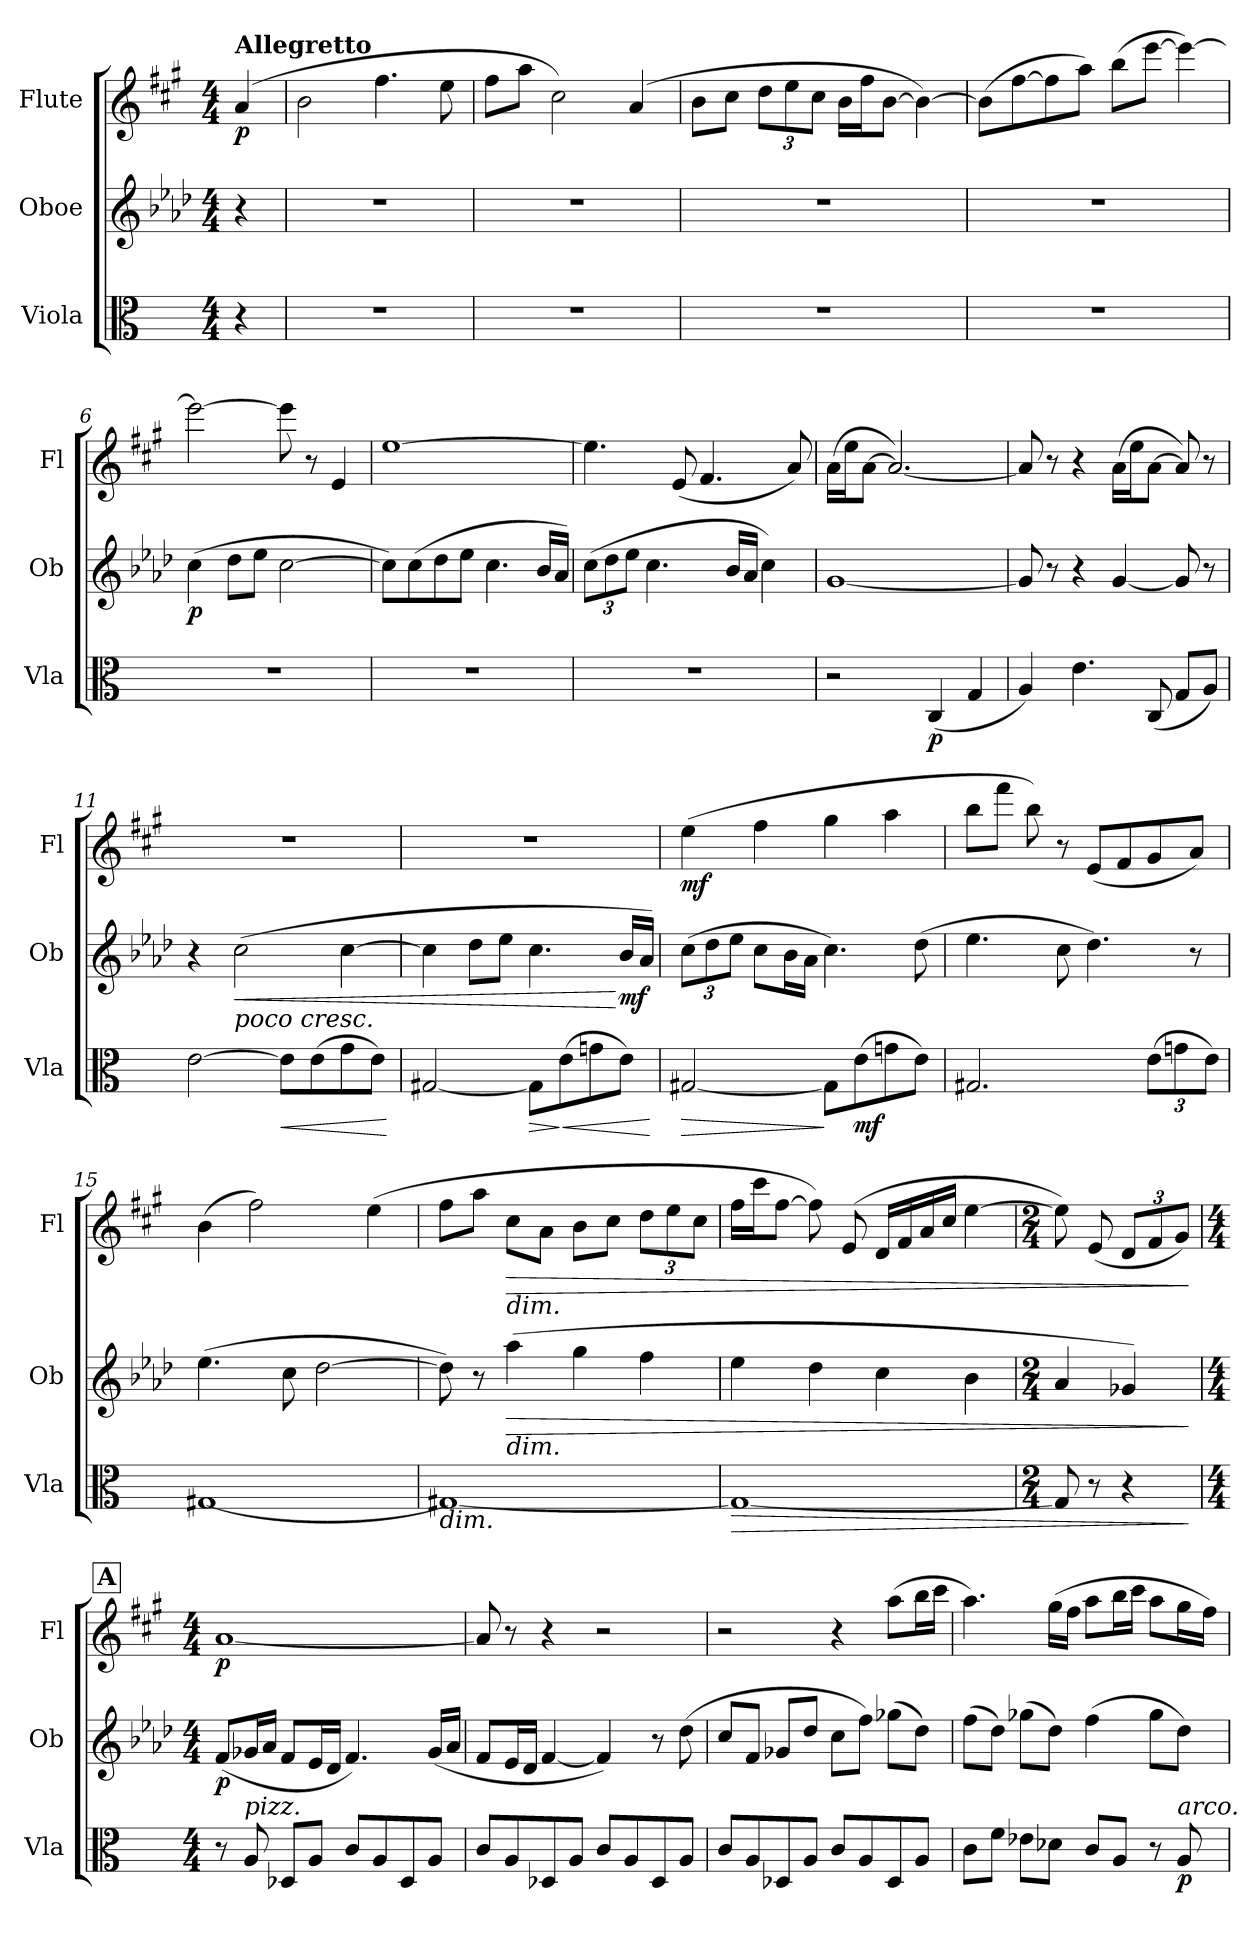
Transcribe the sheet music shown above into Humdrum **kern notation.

**kern	**dynam	**kern	**dynam	**kern	**dynam
*part3	*part3	*part2	*part2	*part1	*part1
*staff3	*staff3	*staff2	*staff2	*staff1	*staff1
*I"Viola	*	*I"Oboe	*	*I"Flute	*
*I'Vla	*	*I'Ob	*	*I'Fl	*
*clefC3	*	*clefG2	*	*clefG2	*
*k[]	*	*k[b-e-a-d-]	*	*k[f#c#g#]	*
*M4/4	*	*M4/4	*	*M4/4	*
=1	=1	=1	=1	=1	=1
!	!	!	!	!LO:TX:a:B:t=Allegretto	!
!	!	!	!	!	!LO:DY:b
4r	.	4r	.	(4a/	p
=2	=2	=2	=2	=2	=2
1r	.	1r	.	2b\	.
.	.	.	.	4.ff#\	.
.	.	.	.	8ee\	.
=3	=3	=3	=3	=3	=3
1r	.	1r	.	8ff#\L	.
.	.	.	.	8aa\J	.
.	.	.	.	2cc#\)	.
.	.	.	.	(>4a/	.
=4	=4	=4	=4	=4	=4
1r	.	1r	.	8b\L	.
.	.	.	.	8cc#\J	.
*	*	*	*	*Xbrackettup	*
.	.	.	.	12dd\L	.
.	.	.	.	12ee\	.
.	.	.	.	12cc#\J	.
.	.	.	.	16b\LL	.
.	.	.	.	16ff#\J	.
.	.	.	.	[8b\J	.
.	.	.	.	4b\_)	.
=5	=5	=5	=5	=5	=5
1r	.	1r	.	(8b\L]	.
.	.	.	.	[8ff#\	.
.	.	.	.	8ff#\]	.
.	.	.	.	8aa\J)	.
.	.	.	.	(8bb\L	.
.	.	.	.	[8eee\J	.
.	.	.	.	4eee\_)	.
!!LO:LB:g=z
=6	=6	=6	=6	=6	=6
!	!	!	!LO:DY:b	!	!
1r	.	(4cc\	p	2eee\_	.
.	.	8dd-\L	.	.	.
.	.	8ee-\J	.	.	.
.	.	[2cc\	.	8eee\]	.
.	.	.	.	8r	.
.	.	.	.	4e/	.
=7	=7	=7	=7	=7	=7
1r	.	8cc\L])	.	[1ee	.
.	.	(8cc\	.	.	.
.	.	8dd-\	.	.	.
.	.	8ee-\J	.	.	.
.	.	4.cc\	.	.	.
.	.	16b-/LL	.	.	.
.	.	16a-/JJ)	.	.	.
=8	=8	=8	=8	=8	=8
*	*	*Xbrackettup	*	*	*
1r	.	(12cc\L	.	4.ee\]	.
.	.	12dd-\	.	.	.
.	.	12ee-\J	.	.	.
.	.	4.cc\	.	.	.
.	.	.	.	(8e/	.
.	.	.	.	4.f#/	.
.	.	16b-/LL	.	.	.
.	.	16a-/JJ	.	.	.
.	.	4cc\)	.	.	.
.	.	.	.	8a/)	.
=9	=9	=9	=9	=9	=9
2r	.	[1g	.	(16a\LL	.
.	.	.	.	16ee\J	.
.	.	.	.	[8a\J	.
.	.	.	.	2.a/_)	.
!	!LO:DY:b	!	!	!	!
(4C/	p	.	.	.	.
4G/	.	.	.	.	.
=10	=10	=10	=10	=10	=10
4A/)	.	8g/]	.	8a/]	.
.	.	8r	.	8r	.
4.e\	.	4r	.	4r	.
.	.	[4g/	.	(16a\LL	.
.	.	.	.	16ee\J	.
(8C/	.	.	.	[8a\J	.
8G/L	.	8g/]	.	8a/])	.
8A/J)	.	8r	.	8r	.
!!LO:LB:g=z
=11	=11	=11	=11	=11	=11
[2e\	.	4r	.	1r	.
!	!	!LO:TX:b:i:t=poco cresc.	!	!	!
!	!	!	!LO:HP:b	!	!
.	.	(2cc\	<	.	.
!	!LO:HP:b	!	!	!	!
8e\L]	<	.	.	.	.
(8e\	.	.	.	.	.
8g\	.	[4cc\	.	.	.
8e\J)	.	.	.	.	.
.	[	.	.	.	.
=12	=12	=12	=12	=12	=12
[2G#X/	.	4cc\]	.	1r	.
.	.	8dd-\L	.	.	.
.	.	8ee-\J	.	.	.
!	!LO:HP:b	!	!	!	!
8G#\L]	>	4.cc\	.	.	.
!	!LO:HP:n=1:b	!	!	!	!
(8e\	] <	.	.	.	.
8gn\	.	.	.	.	.
!	!	!	!LO:DY:n=1:b	!	!
8e\J)	.	16b-/LL	[ mf	.	.
.	.	16a-/JJ)	.	.	.
.	[	.	.	.	.
=13	=13	=13	=13	=13	=13
!	!LO:HP:b	!	!	!	!LO:DY:b
[2G#X/	>	(12cc\L	.	(4ee\	mf
.	.	12dd-\	.	.	.
.	.	12ee-\J	.	.	.
.	.	8cc\L	.	4ff#\	.
.	.	16b-\L	.	.	.
.	.	16a-\JJ	.	.	.
8G#\L]	]	4.cc\)	.	4gg#\	.
!	!LO:DY:b	!	!	!	!
(8e\	mf	.	.	.	.
8gn\	.	.	.	4aa\	.
8e\J)	.	(8dd-\	.	.	.
=14	=14	=14	=14	=14	=14
2.G#X/	.	4.ee-\	.	8bb\L	.
.	.	.	.	8fff#\J	.
.	.	.	.	8bb\)	.
.	.	8cc\	.	8r	.
.	.	4.dd-\)	.	(8e/L	.
.	.	.	.	8f#/	.
*Xbrackettup	*	*	*	*	*
(12e\L	.	.	.	8g#/	.
12gn\	.	.	.	.	.
.	.	8r	.	8a/J)	.
12e\J)	.	.	.	.	.
=15	=15	=15	=15	=15	=15
[1G#X	.	(4.ee-\	.	(4b\	.
.	.	.	.	2ff#\)	.
.	.	8cc\	.	.	.
.	.	[2dd-\	.	.	.
.	.	.	.	(4ee\	.
!!LO:LB:g=z
=16	=16	=16	=16	=16	=16
!LO:TX:b:i:t=dim.	!	!	!	!	!
1G#X_	.	8dd-\])	.	8ff#\L	.
.	.	8r	.	8aa\J	.
!	!	!	!	!LO:TX:b:i:t=dim.	!
!	!	!LO:TX:b:i:t=dim.	!	!	!
!	!	!	!LO:HP:b	!	!LO:HP:b
.	.	(4aa-\	>	8cc#\L	>
.	.	.	.	8a\J	.
.	.	4gg\	.	8b\L	.
.	.	.	.	8cc#\J	.
.	.	4ff\	.	12dd\L	.
.	.	.	.	12ee\	.
.	.	.	.	12cc#\J	.
=17	=17	=17	=17	=17	=17
!	!LO:HP:b	!	!	!	!
1G#_	>	4ee-\	.	16ff#\LL	.
.	.	.	.	16ccc#\J	.
.	.	.	.	[8ff#\J	.
.	.	4dd-\	.	8ff#\])	.
.	.	.	.	(8e/	.
.	.	4cc\	.	16d/LL	.
.	.	.	.	16f#/	.
.	.	.	.	16a/	.
.	.	.	.	16cc#/JJ	.
.	.	4b-\	.	[4ee\	.
=18	=18	=18	=18	=18	=18
*M2/4	*	*M2/4	*	*M2/4	*
8G#/]	.	4a-/	.	8ee\])	.
8r	.	.	.	(8e/	.
4r	.	4g-X/)	.	12d/L	.
.	.	.	.	12f#/	.
.	.	.	.	12g#/J)	.
.	]	.	]	.	]
!!LO:REH:place=s1:a:B:fs=14:t=A
=19	=19	=19	=19	=19	=19
*M4/4	*	*M4/4	*	*M4/4	*
!	!	!	!LO:DY:b	!	!LO:DY:b
8r	.	(8f/L	p	[1a	p
!LO:TX:a:i:t=pizz.	!	!	!	!	!
8A/	.	16g-X/L	.	.	.
.	.	16a-/JJ	.	.	.
8D-X/L	.	8f/L	.	.	.
8A/J	.	16e-/L	.	.	.
.	.	16d-/JJ	.	.	.
8c/L	.	4.f/)	.	.	.
8A/	.	.	.	.	.
8D-/	.	.	.	.	.
8A/J	.	(16g-/LL	.	.	.
.	.	16a-/JJ	.	.	.
!!LO:LB:g=z
=20	=20	=20	=20	=20	=20
8c/L	.	8f/L	.	8a/]	.
8A/	.	16e-/L	.	8r	.
.	.	16d-/JJ	.	.	.
8D-X/	.	[4f/	.	4r	.
8A/J	.	.	.	.	.
8c/L	.	4f/])	.	2r	.
8A/	.	.	.	.	.
8D-/	.	8r	.	.	.
8A/J	.	(8dd-\	.	.	.
=21	=21	=21	=21	=21	=21
8c/L	.	8cc/L	.	2r	.
8A/	.	8f/J	.	.	.
8D-X/	.	8g-X/L	.	.	.
8A/J	.	8dd-/J	.	.	.
8c/L	.	8cc\L	.	4r	.
8A/	.	8ff\J)	.	.	.
8D-/	.	(8gg-X\L	.	(8aa\L	.
8A/J	.	8dd-\J)	.	16bb\L	.
.	.	.	.	16ccc#\JJ	.
=22	=22	=22	=22	=22	=22
8c\L	.	(8ff\L	.	4.aa\)	.
8f\J	.	8dd-\J)	.	.	.
8e-X\L	.	(8gg-X\L	.	.	.
8d-X\J	.	8dd-\J)	.	(16gg#\LL	.
.	.	.	.	16ff#\JJ	.
8c/L	.	(4ff\	.	8aa\L	.
8A/J	.	.	.	16bb\L	.
.	.	.	.	16ccc#\JJ	.
8r	.	8gg-\L	.	8aa\L	.
!LO:TX:a:i:t=arco.	!	!	!	!	!
!	!LO:DY:b	!	!	!	!
8A/	p	8dd-\J)	.	16gg#\L	.
.	.	.	.	16ff#\JJ)	.
=	=	=	=	=	=
*-	*-	*-	*-	*-	*-
